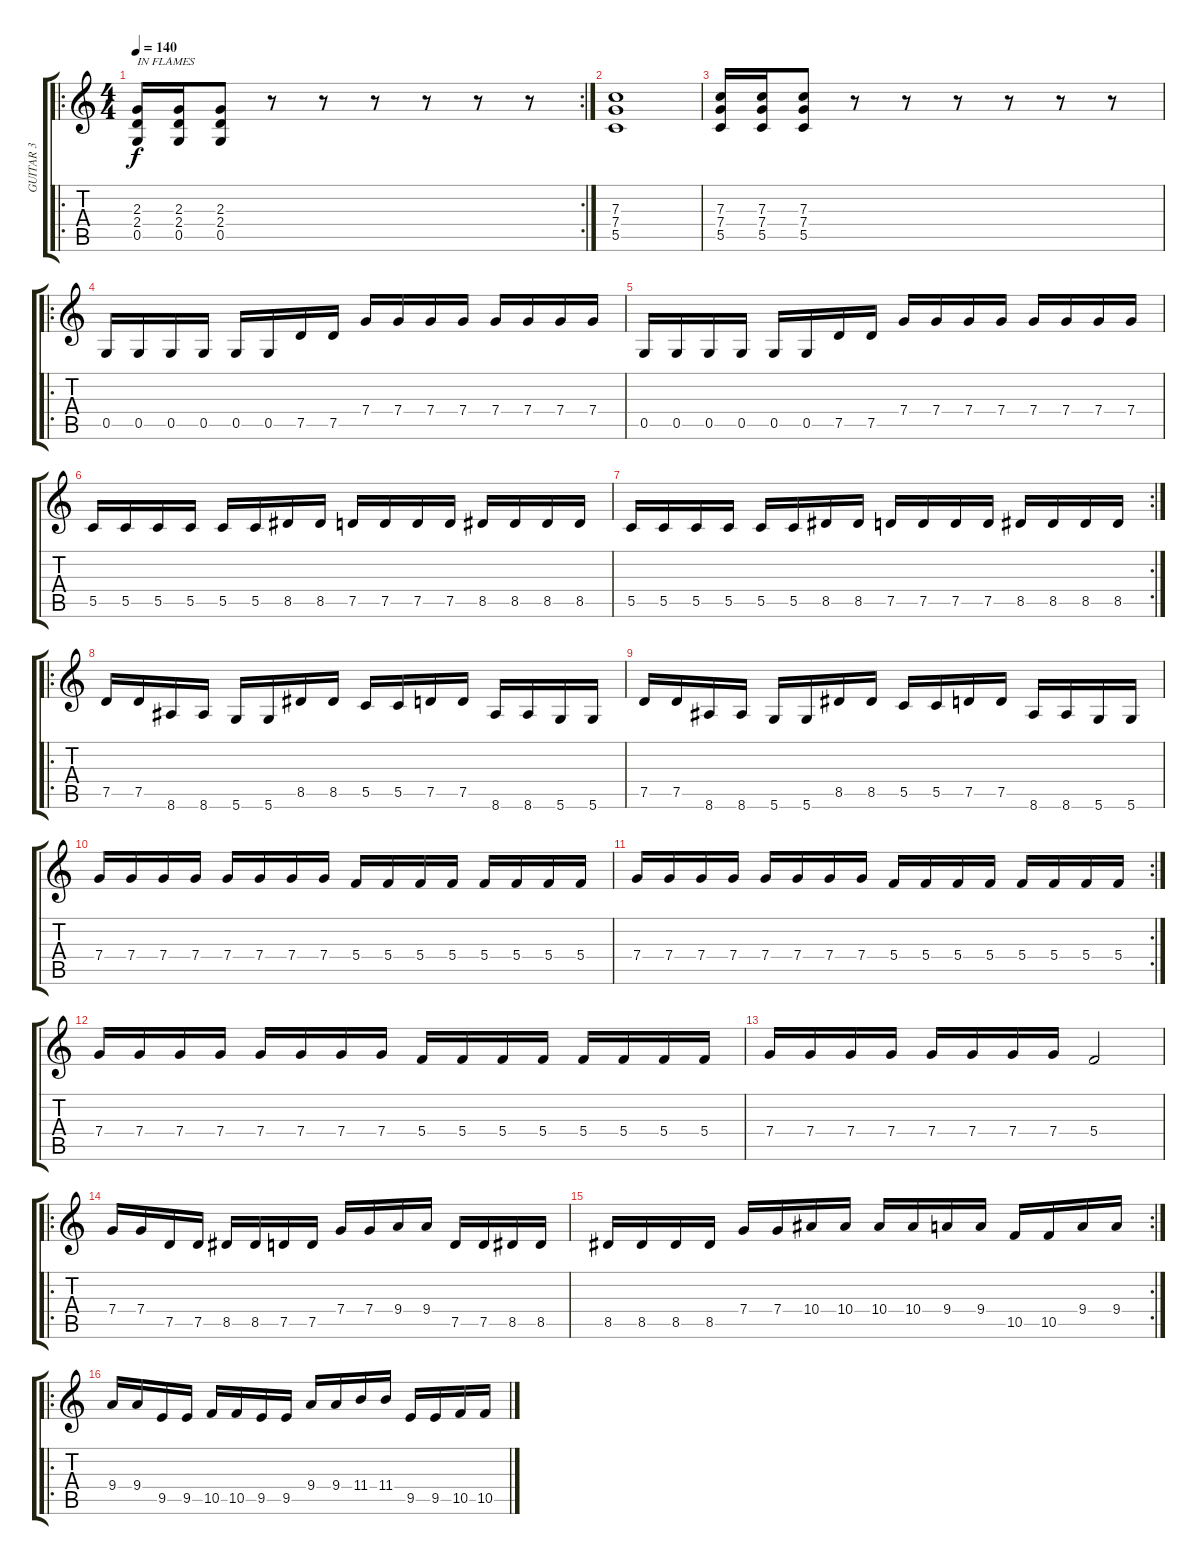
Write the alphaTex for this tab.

\track ("GUITAR 3" "GUITAR 3") {instrument distortionguitar}
\staff {score tabs}
\tuning (D4 A3 F3 C3 G2 D2) {hide}
\ro
\rc 2
\ts (4 4)
\tempo 140
\clef g2
\ks c
(2.3 2.4 0.5).16{txt "IN FLAMES" dy f instrument distortionguitar} (2.3 2.4 0.5).16 (2.3 2.4 0.5).8 r.8 r.8 r.8 r.8 r.8 r.8 |
(7.3 7.4 5.5).1 |
(7.3 7.4 5.5).16 (7.3 7.4 5.5).16 (7.3 7.4 5.5).8 r.8 r.8 r.8 r.8 r.8 r.8 |
\ro
0.5.16 0.5.16 0.5.16 0.5.16 0.5.16 0.5.16 7.5.16 7.5.16 7.4.16 7.4.16 7.4.16 7.4.16 7.4.16 7.4.16 7.4.16 7.4.16 |
0.5.16 0.5.16 0.5.16 0.5.16 0.5.16 0.5.16 7.5.16 7.5.16 7.4.16 7.4.16 7.4.16 7.4.16 7.4.16 7.4.16 7.4.16 7.4.16 |
5.5.16 5.5.16 5.5.16 5.5.16 5.5.16 5.5.16 8.5.16 8.5.16 7.5.16 7.5.16 7.5.16 7.5.16 8.5.16 8.5.16 8.5.16 8.5.16 |
\rc 2
5.5.16 5.5.16 5.5.16 5.5.16 5.5.16 5.5.16 8.5.16 8.5.16 7.5.16 7.5.16 7.5.16 7.5.16 8.5.16 8.5.16 8.5.16 8.5.16 |
\ro
7.5.16 7.5.16 8.6.16 8.6.16 5.6.16 5.6.16 8.5.16 8.5.16 5.5.16 5.5.16 7.5.16 7.5.16 8.6.16 8.6.16 5.6.16 5.6.16 |
7.5.16 7.5.16 8.6.16 8.6.16 5.6.16 5.6.16 8.5.16 8.5.16 5.5.16 5.5.16 7.5.16 7.5.16 8.6.16 8.6.16 5.6.16 5.6.16 |
7.4.16 7.4.16 7.4.16 7.4.16 7.4.16 7.4.16 7.4.16 7.4.16 5.4.16 5.4.16 5.4.16 5.4.16 5.4.16 5.4.16 5.4.16 5.4.16 |
\rc 2
7.4.16 7.4.16 7.4.16 7.4.16 7.4.16 7.4.16 7.4.16 7.4.16 5.4.16 5.4.16 5.4.16 5.4.16 5.4.16 5.4.16 5.4.16 5.4.16 |
7.4.16 7.4.16 7.4.16 7.4.16 7.4.16 7.4.16 7.4.16 7.4.16 5.4.16 5.4.16 5.4.16 5.4.16 5.4.16 5.4.16 5.4.16 5.4.16 |
7.4.16 7.4.16 7.4.16 7.4.16 7.4.16 7.4.16 7.4.16 7.4.16 5.4.2 |
\ro
7.4.16 7.4.16 7.5.16 7.5.16 8.5.16 8.5.16 7.5.16 7.5.16 7.4.16 7.4.16 9.4.16 9.4.16 7.5.16 7.5.16 8.5.16 8.5.16 |
\rc 2
8.5.16 8.5.16 8.5.16 8.5.16 7.4.16 7.4.16 10.4.16 10.4.16 10.4.16 10.4.16 9.4.16 9.4.16 10.5.16 10.5.16 9.4.16 9.4.16 |
\ro
9.4.16 9.4.16 9.5.16 9.5.16 10.5.16 10.5.16 9.5.16 9.5.16 9.4.16 9.4.16 11.4.16 11.4.16 9.5.16 9.5.16 10.5.16 10.5.16
